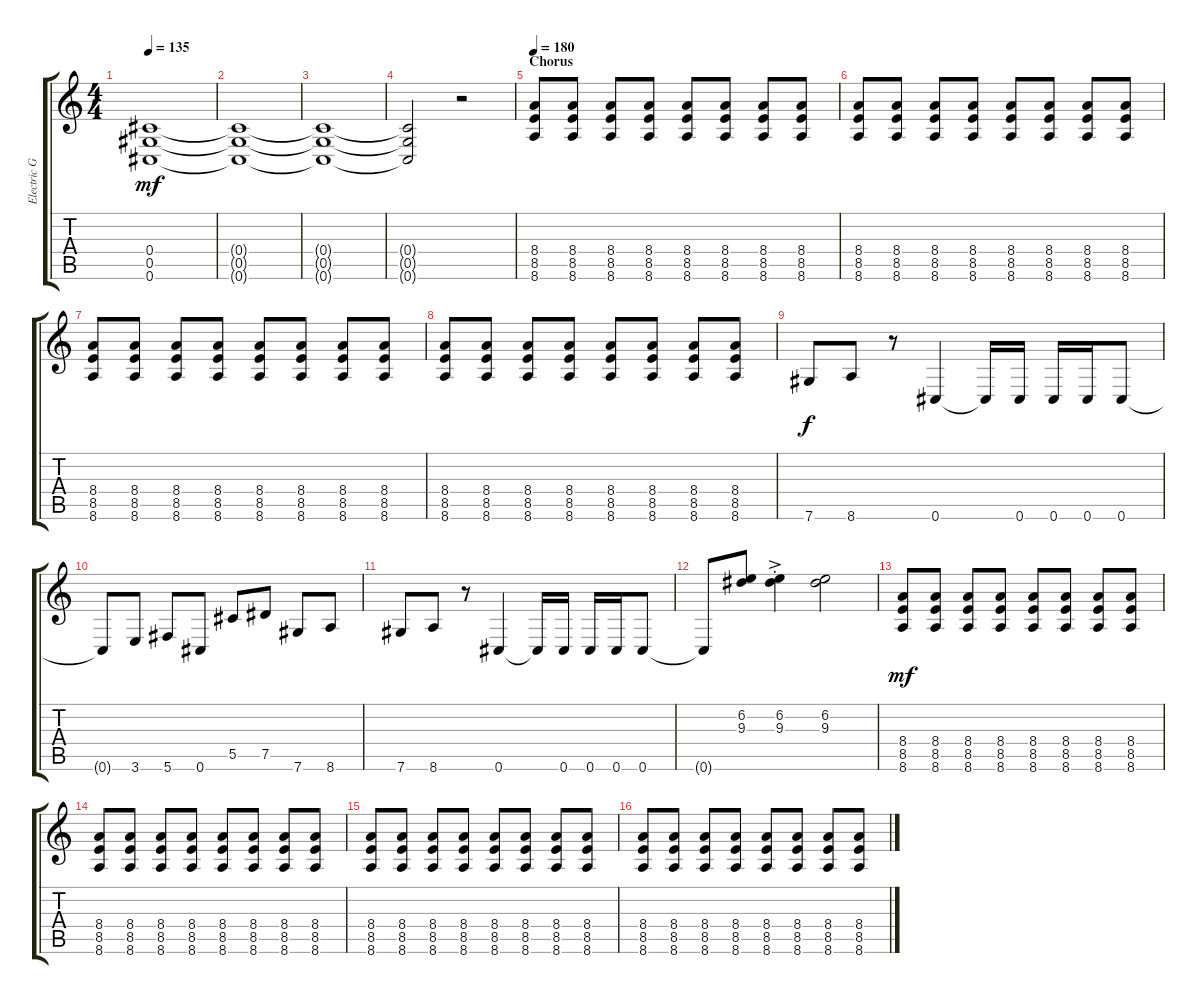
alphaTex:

\track ("Electric Guitar" "Electric G") {instrument distortionguitar}
\staff {score tabs}
\tuning (Eb4 Bb3 Gb3 Db3 Ab2 Db2) {hide}
\ts (4 4)
\tempo 135
\clef g2
\ks c
(0.4 0.5 0.6).1{dy mf} |
(0.4{t} 0.5{t} 0.6{t}).1 |
(0.4{t} 0.5{t} 0.6{t}).1 |
(0.4{t} 0.5{t} 0.6{t}).2 r.2 |
\section ("" "Chorus")
\tempo 180
(8.4 8.5 8.6).8 (8.4 8.5 8.6).8 (8.4 8.5 8.6).8 (8.4 8.5 8.6).8 (8.4 8.5 8.6).8 (8.4 8.5 8.6).8 (8.4 8.5 8.6).8 (8.4 8.5 8.6).8 |
(8.4 8.5 8.6).8 (8.4 8.5 8.6).8 (8.4 8.5 8.6).8 (8.4 8.5 8.6).8 (8.4 8.5 8.6).8 (8.4 8.5 8.6).8 (8.4 8.5 8.6).8 (8.4 8.5 8.6).8 |
(8.4 8.5 8.6).8 (8.4 8.5 8.6).8 (8.4 8.5 8.6).8 (8.4 8.5 8.6).8 (8.4 8.5 8.6).8 (8.4 8.5 8.6).8 (8.4 8.5 8.6).8 (8.4 8.5 8.6).8 |
(8.4 8.5 8.6).8 (8.4 8.5 8.6).8 (8.4 8.5 8.6).8 (8.4 8.5 8.6).8 (8.4 8.5 8.6).8 (8.4 8.5 8.6).8 (8.4 8.5 8.6).8 (8.4 8.5 8.6).8 |
7.6.8{dy f} 8.6.8 r.8 0.6.4 0.6{t}.16 0.6.16 0.6.16 0.6.16 0.6.8 |
0.6{t}.8 3.6.8 5.6.8 0.6.8 5.5.8 7.5.8 7.6.8 8.6.8 |
7.6.8 8.6.8 r.8 0.6.4 0.6{t}.16 0.6.16 0.6.16 0.6.16 0.6.8 |
0.6{t}.8 (6.2 9.3).8 (6.2{ac st} 9.3{ac st}).4 (6.2 9.3).2 |
(8.4 8.5 8.6).8{dy mf} (8.4 8.5 8.6).8 (8.4 8.5 8.6).8 (8.4 8.5 8.6).8 (8.4 8.5 8.6).8 (8.4 8.5 8.6).8 (8.4 8.5 8.6).8 (8.4 8.5 8.6).8 |
(8.4 8.5 8.6).8 (8.4 8.5 8.6).8 (8.4 8.5 8.6).8 (8.4 8.5 8.6).8 (8.4 8.5 8.6).8 (8.4 8.5 8.6).8 (8.4 8.5 8.6).8 (8.4 8.5 8.6).8 |
(8.4 8.5 8.6).8 (8.4 8.5 8.6).8 (8.4 8.5 8.6).8 (8.4 8.5 8.6).8 (8.4 8.5 8.6).8 (8.4 8.5 8.6).8 (8.4 8.5 8.6).8 (8.4 8.5 8.6).8 |
(8.4 8.5 8.6).8 (8.4 8.5 8.6).8 (8.4 8.5 8.6).8 (8.4 8.5 8.6).8 (8.4 8.5 8.6).8 (8.4 8.5 8.6).8 (8.4 8.5 8.6).8 (8.4 8.5 8.6).8
